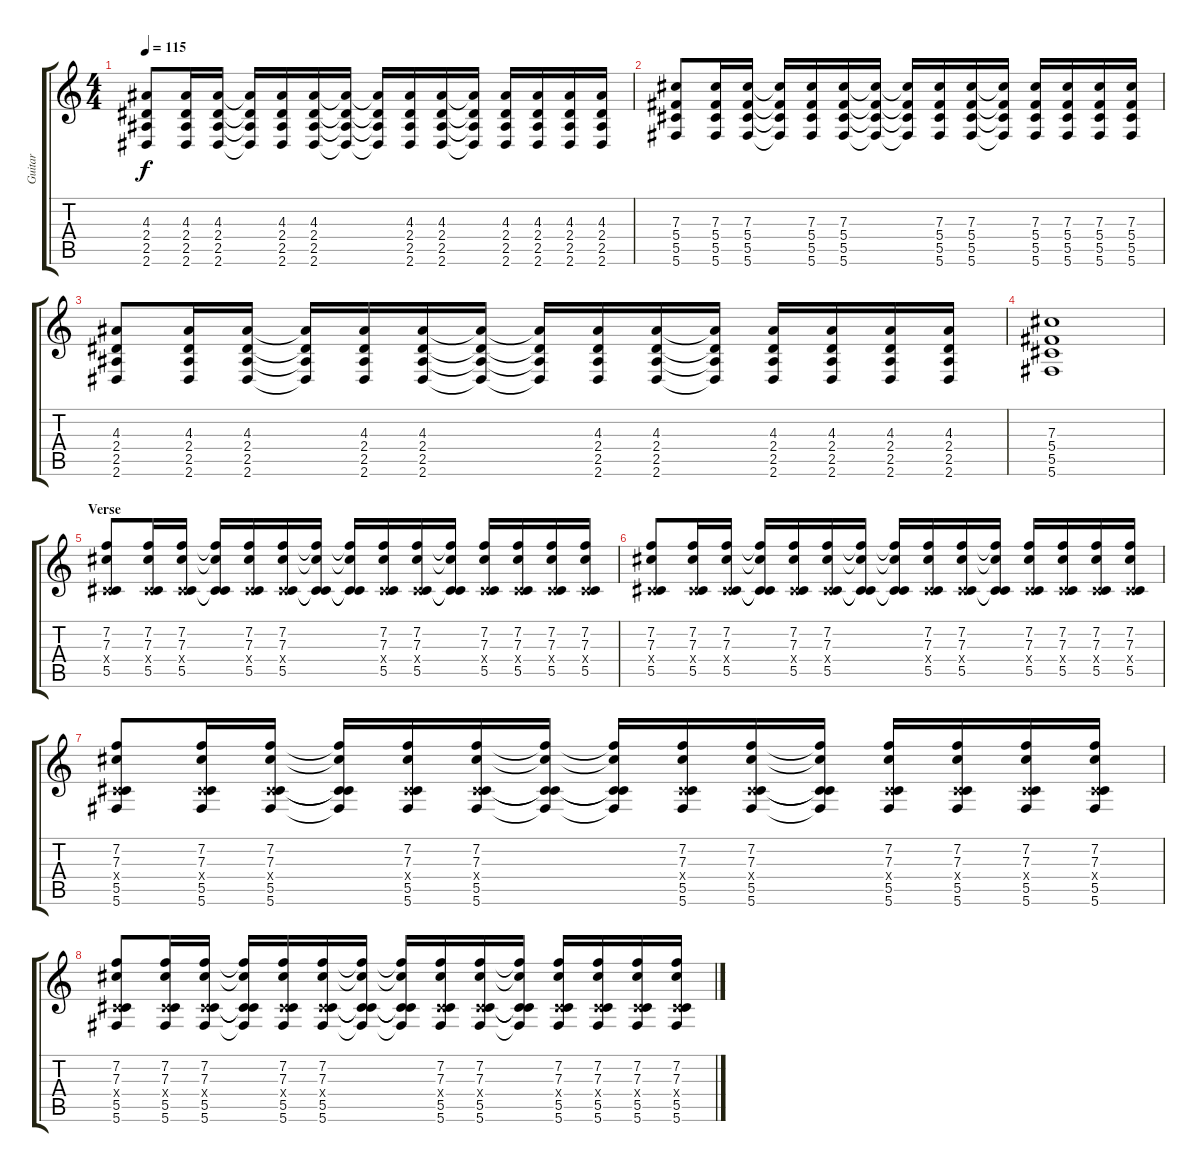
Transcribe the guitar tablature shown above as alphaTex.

\track ("Guitar" "Guitar") {instrument acousticguitarsteel}
\staff {score tabs}
\tuning (Eb4 Bb3 Gb3 Db3 Ab2 Db2) {hide}
\ts (4 4)
\tempo 115
\clef g2
\ks c
(4.3 2.4 2.5 2.6).8{dy f} (4.3 2.4 2.5 2.6).16 (4.3 2.4 2.5 2.6).16 (4.3{t} 2.4{t} 2.5{t} 2.6{t}).16 (4.3 2.4 2.5 2.6).16 (4.3 2.4 2.5 2.6).16 (4.3{t} 2.4{t} 2.5{t} 2.6{t}).16 (4.3{t} 2.4{t} 2.5{t} 2.6{t}).16 (4.3 2.4 2.5 2.6).16 (4.3 2.4 2.5 2.6).16 (4.3{t} 2.4{t} 2.5{t} 2.6{t}).16 (4.3 2.4 2.5 2.6).16 (4.3 2.4 2.5 2.6).16 (4.3 2.4 2.5 2.6).16 (4.3 2.4 2.5 2.6).16 |
(7.3 5.4 5.5 5.6).8 (7.3 5.4 5.5 5.6).16 (7.3 5.4 5.5 5.6).16 (7.3{t} 5.4{t} 5.5{t} 5.6{t}).16 (7.3 5.4 5.5 5.6).16 (7.3 5.4 5.5 5.6).16 (7.3{t} 5.4{t} 5.5{t} 5.6{t}).16 (7.3{t} 5.4{t} 5.5{t} 5.6{t}).16 (7.3 5.4 5.5 5.6).16 (7.3 5.4 5.5 5.6).16 (7.3{t} 5.4{t} 5.5{t} 5.6{t}).16 (7.3 5.4 5.5 5.6).16 (7.3 5.4 5.5 5.6).16 (7.3 5.4 5.5 5.6).16 (7.3 5.4 5.5 5.6).16 |
(4.3 2.4 2.5 2.6).8 (4.3 2.4 2.5 2.6).16 (4.3 2.4 2.5 2.6).16 (4.3{t} 2.4{t} 2.5{t} 2.6{t}).16 (4.3 2.4 2.5 2.6).16 (4.3 2.4 2.5 2.6).16 (4.3{t} 2.4{t} 2.5{t} 2.6{t}).16 (4.3{t} 2.4{t} 2.5{t} 2.6{t}).16 (4.3 2.4 2.5 2.6).16 (4.3 2.4 2.5 2.6).16 (4.3{t} 2.4{t} 2.5{t} 2.6{t}).16 (4.3 2.4 2.5 2.6).16 (4.3 2.4 2.5 2.6).16 (4.3 2.4 2.5 2.6).16 (4.3 2.4 2.5 2.6).16 |
(7.3 5.4 5.5 5.6).1 |
\section ("" "Verse")
(7.2 7.3 0.4{x} 5.5).8 (7.2 7.3 0.4{x} 5.5).16 (7.2 7.3 0.4{x} 5.5).16 (7.2{t} 7.3{t} 0.4{t} 5.5{t}).16 (7.2 7.3 0.4{x} 5.5).16 (7.2 7.3 0.4{x} 5.5).16 (7.2{t} 7.3{t} 0.4{t} 5.5{t}).16 (7.2{t} 7.3{t} 0.4{t} 5.5{t}).16 (7.2 7.3 0.4{x} 5.5).16 (7.2 7.3 0.4{x} 5.5).16 (7.2{t} 7.3{t} 0.4{t} 5.5{t}).16 (7.2 7.3 0.4{x} 5.5).16 (7.2 7.3 0.4{x} 5.5).16 (7.2 7.3 0.4{x} 5.5).16 (7.2 7.3 0.4{x} 5.5).16 |
(7.2 7.3 0.4{x} 5.5).8 (7.2 7.3 0.4{x} 5.5).16 (7.2 7.3 0.4{x} 5.5).16 (7.2{t} 7.3{t} 0.4{t} 5.5{t}).16 (7.2 7.3 0.4{x} 5.5).16 (7.2 7.3 0.4{x} 5.5).16 (7.2{t} 7.3{t} 0.4{t} 5.5{t}).16 (7.2{t} 7.3{t} 0.4{t} 5.5{t}).16 (7.2 7.3 0.4{x} 5.5).16 (7.2 7.3 0.4{x} 5.5).16 (7.2{t} 7.3{t} 0.4{t} 5.5{t}).16 (7.2 7.3 0.4{x} 5.5).16 (7.2 7.3 0.4{x} 5.5).16 (7.2 7.3 0.4{x} 5.5).16 (7.2 7.3 0.4{x} 5.5).16 |
(7.2 7.3 0.4{x} 5.5 5.6).8 (7.2 7.3 0.4{x} 5.5 5.6).16 (7.2 7.3 0.4{x} 5.5 5.6).16 (7.2{t} 7.3{t} 0.4{t} 5.5{t} 5.6{t}).16 (7.2 7.3 0.4{x} 5.5 5.6).16 (7.2 7.3 0.4{x} 5.5 5.6).16 (7.2{t} 7.3{t} 0.4{t} 5.5{t} 5.6{t}).16 (7.2{t} 7.3{t} 0.4{t} 5.5{t} 5.6{t}).16 (7.2 7.3 0.4{x} 5.5 5.6).16 (7.2 7.3 0.4{x} 5.5 5.6).16 (7.2{t} 7.3{t} 0.4{t} 5.5{t} 5.6{t}).16 (7.2 7.3 0.4{x} 5.5 5.6).16 (7.2 7.3 0.4{x} 5.5 5.6).16 (7.2 7.3 0.4{x} 5.5 5.6).16 (7.2 7.3 0.4{x} 5.5 5.6).16 |
(7.2 7.3 0.4{x} 5.5 5.6).8 (7.2 7.3 0.4{x} 5.5 5.6).16 (7.2 7.3 0.4{x} 5.5 5.6).16 (7.2{t} 7.3{t} 0.4{t} 5.5{t} 5.6{t}).16 (7.2 7.3 0.4{x} 5.5 5.6).16 (7.2 7.3 0.4{x} 5.5 5.6).16 (7.2{t} 7.3{t} 0.4{t} 5.5{t} 5.6{t}).16 (7.2{t} 7.3{t} 0.4{t} 5.5{t} 5.6{t}).16 (7.2 7.3 0.4{x} 5.5 5.6).16 (7.2 7.3 0.4{x} 5.5 5.6).16 (7.2{t} 7.3{t} 0.4{t} 5.5{t} 5.6{t}).16 (7.2 7.3 0.4{x} 5.5 5.6).16 (7.2 7.3 0.4{x} 5.5 5.6).16 (7.2 7.3 0.4{x} 5.5 5.6).16 (7.2 7.3 0.4{x} 5.5 5.6).16
